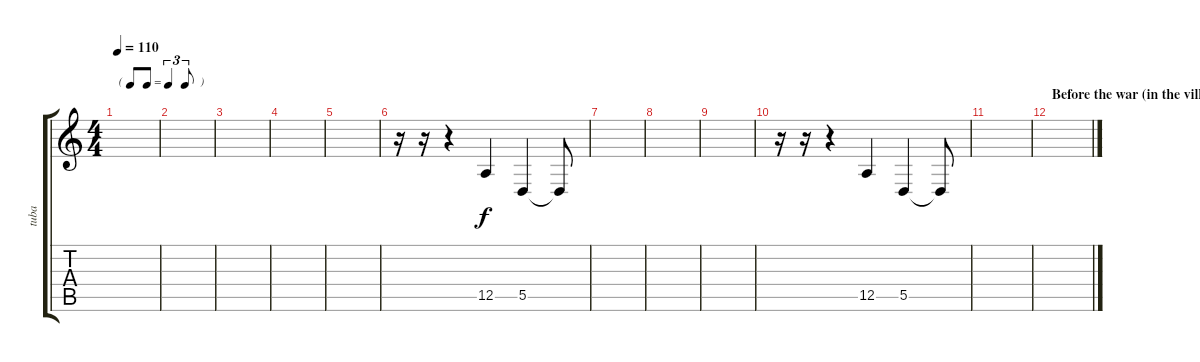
\track ("tuba" "tuba") {instrument tuba}
\staff {score tabs}
\tuning (E4 B3 G3 D3 A2 E2) {hide}
\ts (4 4)
\tf triplet8th
\tempo 110
\clef g2
\ks c
|
|
|
|
|
r.16 r.16 r.4 12.5.4 5.5.4 5.5{t}.8 |
|
|
|
r.16 r.16 r.4 12.5.4 5.5.4 5.5{t}.8 |
|
\section ("" "Before the war (in the village)")
